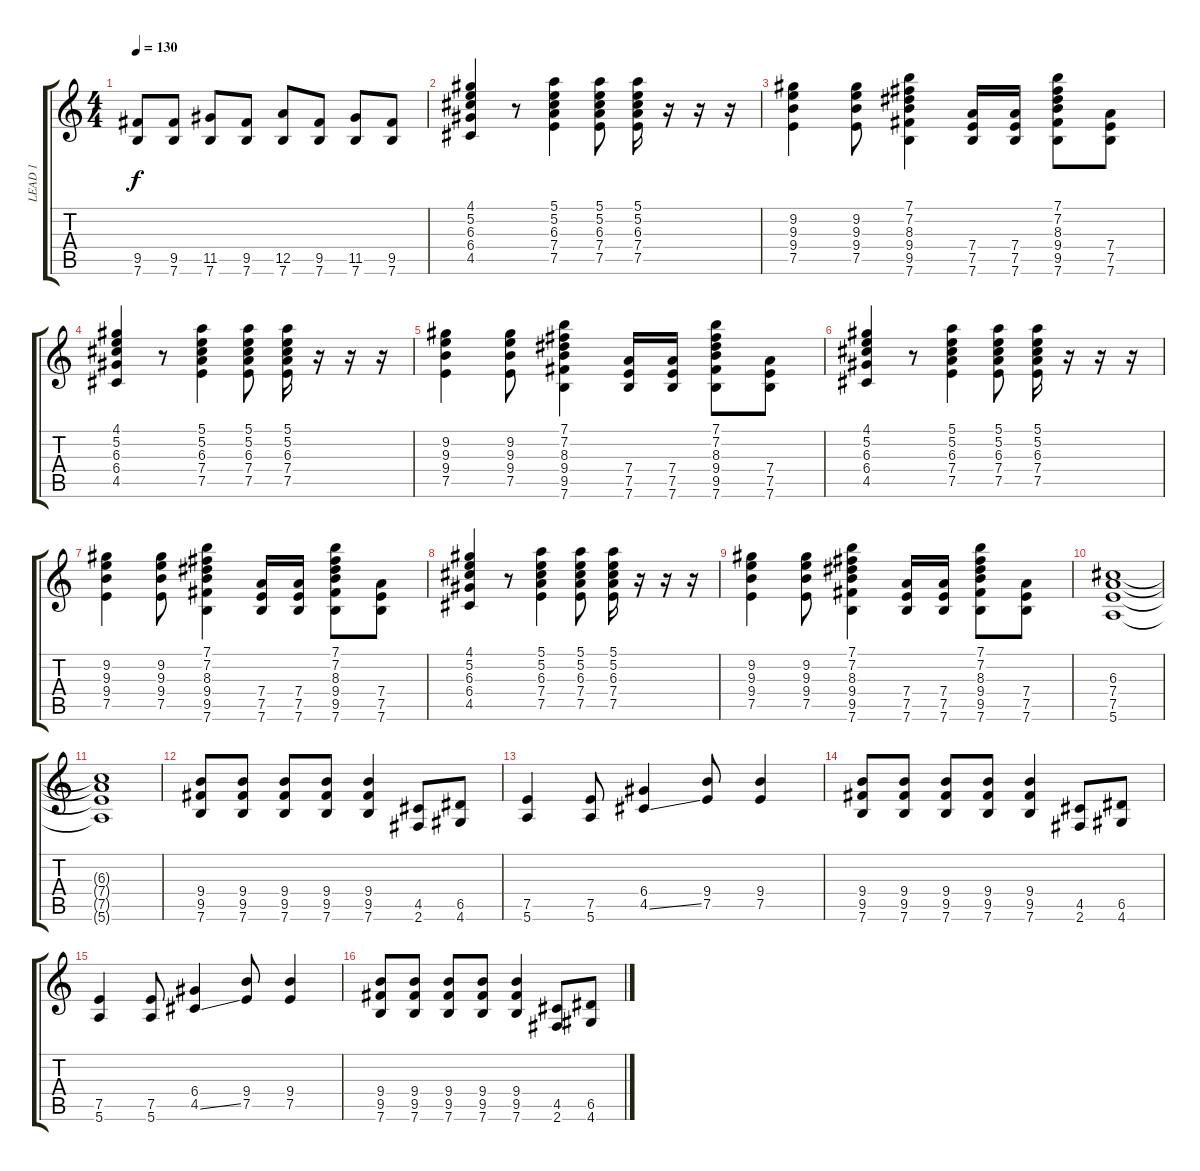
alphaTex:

\track ("LEAD 1" "LEAD 1") {instrument distortionguitar}
\staff {score tabs}
\tuning (E4 B3 G3 D3 A2 E2) {hide}
\ts (4 4)
\tempo 130
\clef g2
\ks c
(9.5 7.6).8{dy f} (9.5 7.6).8 (11.5 7.6).8 (9.5 7.6).8 (12.5 7.6).8 (9.5 7.6).8 (11.5 7.6).8 (9.5 7.6).8 |
(4.1 5.2 6.3 6.4 4.5).4 r.8 (5.1 5.2 6.3 7.4 7.5).4 (5.1 5.2 6.3 7.4 7.5).8 (5.1 5.2 6.3 7.4 7.5).16 r.16 r.16 r.16 |
(9.2 9.3 9.4 7.5).4 (9.2 9.3 9.4 7.5).8 (7.1 7.2 8.3 9.4 9.5 7.6).4 (7.4 7.5 7.6).16 (7.4 7.5 7.6).16 (7.1 7.2 8.3 9.4 9.5 7.6).8 (7.4 7.5 7.6).8 |
(4.1 5.2 6.3 6.4 4.5).4 r.8 (5.1 5.2 6.3 7.4 7.5).4 (5.1 5.2 6.3 7.4 7.5).8 (5.1 5.2 6.3 7.4 7.5).16 r.16 r.16 r.16 |
(9.2 9.3 9.4 7.5).4 (9.2 9.3 9.4 7.5).8 (7.1 7.2 8.3 9.4 9.5 7.6).4 (7.4 7.5 7.6).16 (7.4 7.5 7.6).16 (7.1 7.2 8.3 9.4 9.5 7.6).8 (7.4 7.5 7.6).8 |
(4.1 5.2 6.3 6.4 4.5).4 r.8 (5.1 5.2 6.3 7.4 7.5).4 (5.1 5.2 6.3 7.4 7.5).8 (5.1 5.2 6.3 7.4 7.5).16 r.16 r.16 r.16 |
(9.2 9.3 9.4 7.5).4 (9.2 9.3 9.4 7.5).8 (7.1 7.2 8.3 9.4 9.5 7.6).4 (7.4 7.5 7.6).16 (7.4 7.5 7.6).16 (7.1 7.2 8.3 9.4 9.5 7.6).8 (7.4 7.5 7.6).8 |
(4.1 5.2 6.3 6.4 4.5).4 r.8 (5.1 5.2 6.3 7.4 7.5).4 (5.1 5.2 6.3 7.4 7.5).8 (5.1 5.2 6.3 7.4 7.5).16 r.16 r.16 r.16 |
(9.2 9.3 9.4 7.5).4 (9.2 9.3 9.4 7.5).8 (7.1 7.2 8.3 9.4 9.5 7.6).4 (7.4 7.5 7.6).16 (7.4 7.5 7.6).16 (7.1 7.2 8.3 9.4 9.5 7.6).8 (7.4 7.5 7.6).8 |
(6.3 7.4 7.5 5.6).1 |
(6.3{t} 7.4{t} 7.5{t} 5.6{t}).1 |
(9.4 9.5 7.6).8 (9.4 9.5 7.6).8 (9.4 9.5 7.6).8 (9.4 9.5 7.6).8 (9.4 9.5 7.6).4 (4.5 2.6).8 (6.5 4.6).8 |
(7.5 5.6).4 (7.5 5.6).8 (6.4 4.5{ss}).4 (9.4 7.5).8 (9.4 7.5).4 |
(9.4 9.5 7.6).8 (9.4 9.5 7.6).8 (9.4 9.5 7.6).8 (9.4 9.5 7.6).8 (9.4 9.5 7.6).4 (4.5 2.6).8 (6.5 4.6).8 |
(7.5 5.6).4 (7.5 5.6).8 (6.4 4.5{ss}).4 (9.4 7.5).8 (9.4 7.5).4 |
(9.4 9.5 7.6).8 (9.4 9.5 7.6).8 (9.4 9.5 7.6).8 (9.4 9.5 7.6).8 (9.4 9.5 7.6).4 (4.5 2.6).8 (6.5 4.6).8
